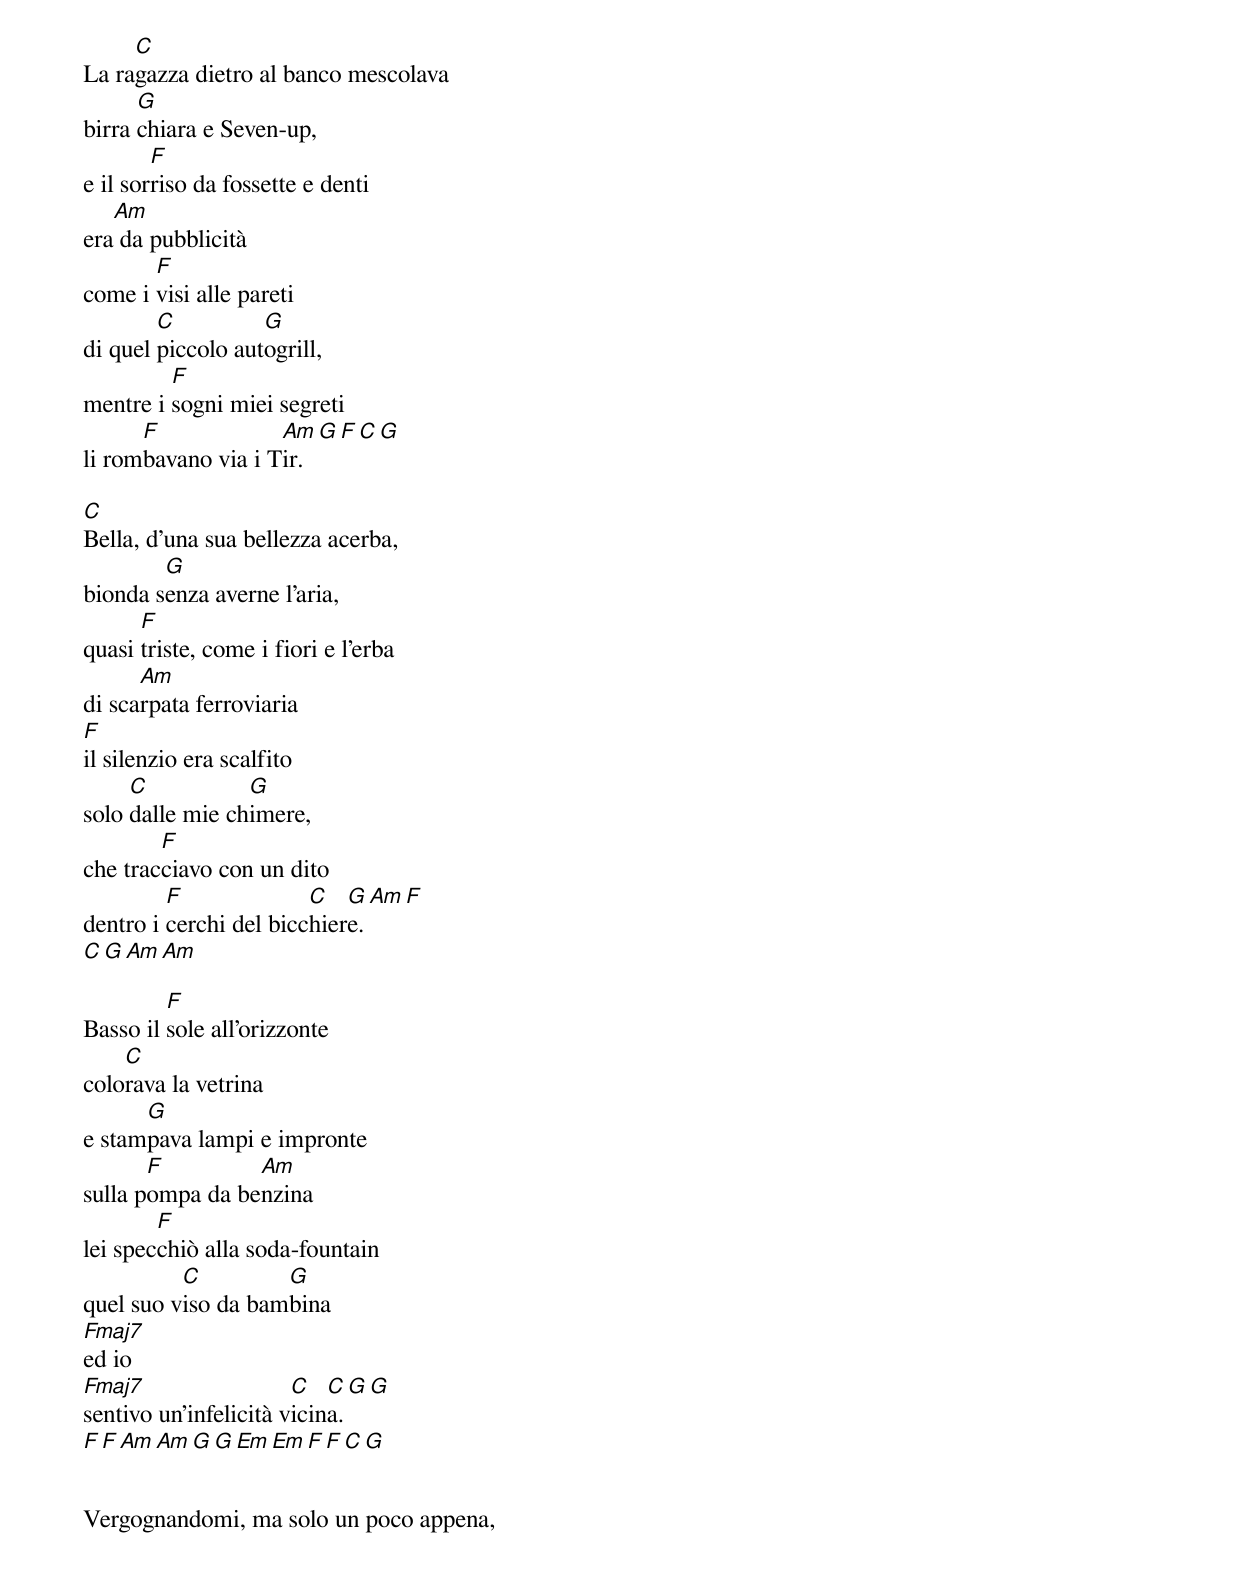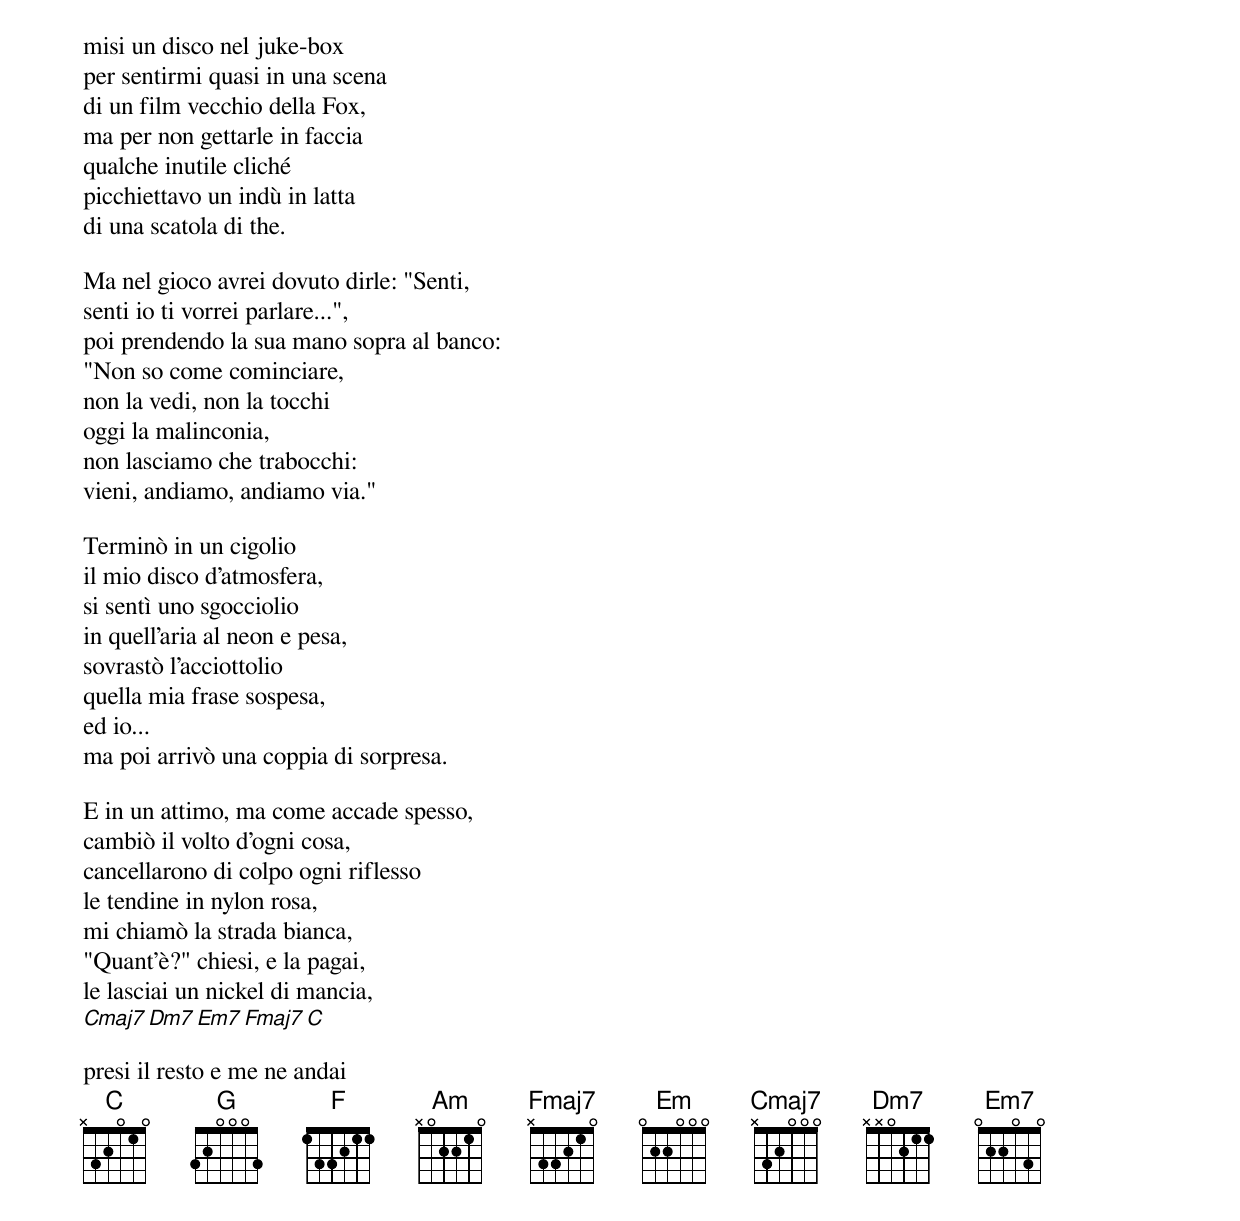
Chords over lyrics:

     C
La ragazza dietro al banco mescolava
      G
birra chiara e Seven-up,
        F
e il sorriso da fossette e denti
   Am
era da pubblicità
       F
come i visi alle pareti
        C          G
di quel piccolo autogrill,
         F
mentre i sogni miei segreti
      F             Am G F C G
li rombavano via i Tir.

C
Bella, d'una sua bellezza acerba,
        G
bionda senza averne l'aria,
      F
quasi triste, come i fiori e l'erba
      Am
di scarpata ferroviaria
F
il silenzio era scalfito
     C           G
solo dalle mie chimere,
        F
che tracciavo con un dito
         F              C   G Am F
dentro i cerchi del bicchiere.
C G Am Am

         F
Basso il sole all'orizzonte
    C
colorava la vetrina
      G
e stampava lampi e impronte
       F         Am
sulla pompa da benzina
        F
lei specchiò alla soda-fountain
          C         G
quel suo viso da bambina
Fmaj7
ed io
Fmaj7                  C   C G G
sentivo un'infelicità vicina.
F F Am Am G G Em Em F F C G


Vergognandomi, ma solo un poco appena,
misi un disco nel juke-box
per sentirmi quasi in una scena
di un film vecchio della Fox,
ma per non gettarle in faccia
qualche inutile cliché
picchiettavo un indù in latta
di una scatola di the.

Ma nel gioco avrei dovuto dirle: "Senti,
senti io ti vorrei parlare...",
poi prendendo la sua mano sopra al banco:
"Non so come cominciare,
non la vedi, non la tocchi
oggi la malinconia,
non lasciamo che trabocchi:
vieni, andiamo, andiamo via."

Terminò in un cigolio
il mio disco d'atmosfera,
si sentì uno sgocciolio
in quell'aria al neon e pesa,
sovrastò l'acciottolio
quella mia frase sospesa,
ed io...
ma poi arrivò una coppia di sorpresa.

E in un attimo, ma come accade spesso,
cambiò il volto d'ogni cosa,
cancellarono di colpo ogni riflesso
le tendine in nylon rosa,
mi chiamò la strada bianca,
"Quant'è?" chiesi, e la pagai,
le lasciai un nickel di mancia,
                     Cmaj7 Dm7 Em7 Fmaj7 C

presi il resto e me ne andai
